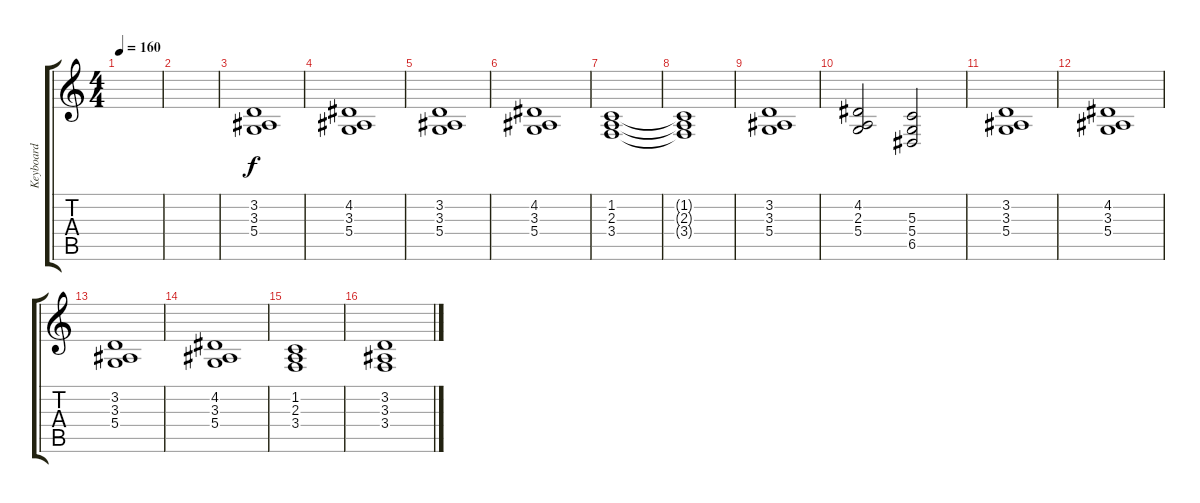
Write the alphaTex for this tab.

\track ("Keyboard" "Keyboard") {instrument harpsichord}
\staff {score tabs}
\tuning (E4 B3 G3 D3 A2 E2) {hide}
\ts (4 4)
\tempo 160
\clef g2
\ks c
|
|
(3.2 3.3 5.4).1 |
(4.2 3.3 5.4).1 |
(3.2 3.3 5.4).1 |
(4.2 3.3 5.4).1 |
(1.2 2.3 3.4).1 |
(1.2{t} 2.3{t} 3.4{t}).1 |
(3.2 3.3 5.4).1 |
(4.2 2.3 5.4).2 (5.3 5.4 6.5).2 |
(3.2 3.3 5.4).1 |
(4.2 3.3 5.4).1 |
(3.2 3.3 5.4).1 |
(4.2 3.3 5.4).1 |
(1.2 2.3 3.4).1 |
(3.2 3.3 3.4).1
